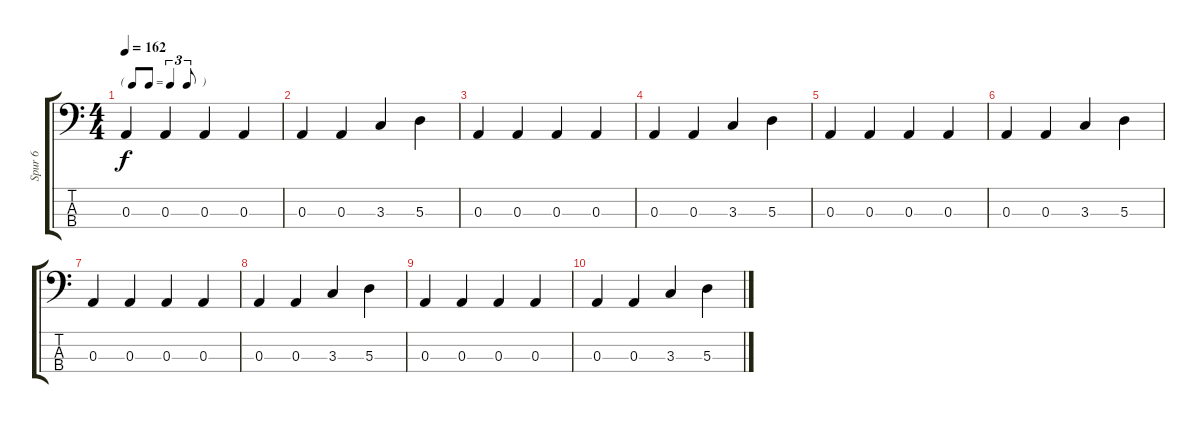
\track ("Spur 6" "Spur 6") {instrument electricbasspick}
\staff {score tabs}
\tuning (G2 D2 A1 E1) {hide}
\ts (4 4)
\tf triplet8th
\tempo 162
\clef f4
\ks c
0.3.4{dy f} 0.3.4 0.3.4 0.3.4 |
0.3.4 0.3.4 3.3.4 5.3.4 |
0.3.4 0.3.4 0.3.4 0.3.4 |
0.3.4 0.3.4 3.3.4 5.3.4 |
0.3.4 0.3.4 0.3.4 0.3.4 |
0.3.4 0.3.4 3.3.4 5.3.4 |
0.3.4 0.3.4 0.3.4 0.3.4 |
0.3.4 0.3.4 3.3.4 5.3.4 |
0.3.4 0.3.4 0.3.4 0.3.4 |
0.3.4 0.3.4 3.3.4 5.3.4
